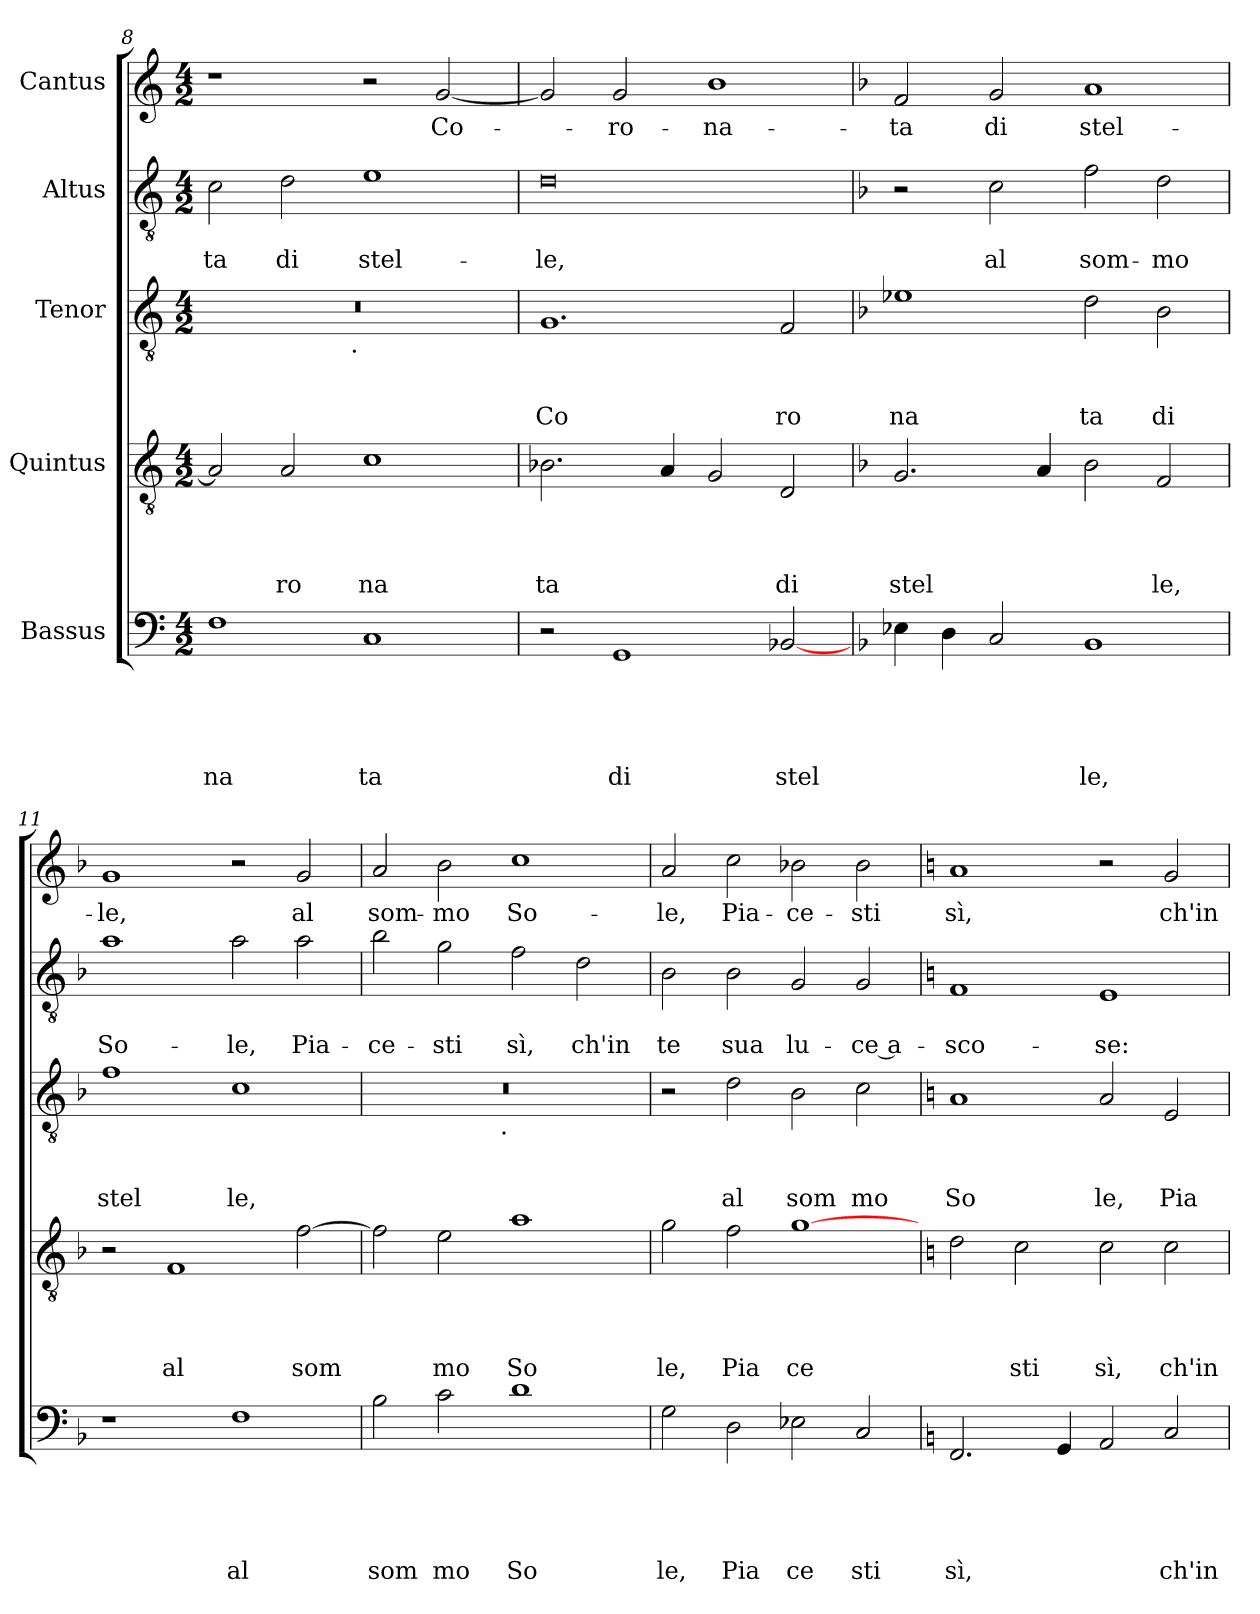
**kern	**text	**text	**text	**text	**text	**kern	**text	**text	**text	**text	**kern	**text	**text	**text	**kern	**text	**text	**kern	**text
*part5	*part5	*part5	*part5	*part5	*part5	*part4	*part4	*part4	*part4	*part4	*part3	*part3	*part3	*part3	*part2	*part2	*part2	*part1	*part1
*staff5	*staff5	*staff5	*staff5	*staff5	*staff5	*staff4	*staff4	*staff4	*staff4	*staff4	*staff3	*staff3	*staff3	*staff3	*staff2	*staff2	*staff2	*staff1	*staff1
*I"Bassus	*	*	*	*	*	*I"Quintus	*	*	*	*	*I"Tenor	*	*	*	*I"Altus	*	*	*I"Cantus	*
*clefF4	*	*	*	*	*	*clefGv2	*	*	*	*	*clefGv2	*	*	*	*clefGv2	*	*	*clefG2	*
*k[]	*	*	*	*	*	*k[]	*	*	*	*	*k[]	*	*	*	*k[]	*	*	*k[]	*
*C:	*	*	*	*	*	*C:	*	*	*	*	*C:	*	*	*	*C:	*	*	*C:	*
*M4/2	*	*	*	*	*	*M4/2	*	*	*	*	*M4/2	*	*	*	*M4/2	*	*	*M4/2	*
=8	=8	=8	=8	=8	=8	=8	=8	=8	=8	=8	=8	=8	=8	=8	=8	=8	=8	=8	=8
!	!	!	!	!	!LO:LY:b	!	!	!	!	!	!	!	!	!	!	!	!LO:LY:b	!	!
*	*	*	*	*	*	*	*	*	*	*	*^	*	*	*	*	*	*	*	*
1F	.	.	.	.	na	2A/]	.	.	.	.	0r	2ryy	.	.	.	2c\	.	-ta	1r	.
!	!	!	!	!	!	!	!	!	!	!LO:LY:b	!	!	!	!	!	!	!	!LO:LY:b	!	!
.	.	.	.	.	.	2A/	.	.	.	ro	.	4...ryy	.	.	.	2d\	.	di	.	.
!	!	!	!	!	!	!	!	!	!	!	!	!LO:TX:b:t=.	!	!	!	!	!	!	!	!
.	.	.	.	.	.	.	.	.	.	.	.	1ryy	.	.	.	.	.	.	.	.
!	!	!	!	!	!LO:LY:b	!	!	!	!	!LO:LY:b	!	!	!	!	!	!	!	!LO:LY:b	!	!
1C	.	.	.	.	ta	1c	.	.	.	na	.	.	.	.	.	1e	.	stel-	2r	.
!	!	!	!	!	!	!	!	!	!	!	!	!	!	!	!	!	!	!	!	!LO:LY:b
.	.	.	.	.	.	.	.	.	.	.	.	.	.	.	.	.	.	.	[<2g/	Co-
.	.	.	.	.	.	.	.	.	.	.	.	32ryy	.	.	.	.	.	.	.	.
=9	=9	=9	=9	=9	=9	=9	=9	=9	=9	=9	=9	=9	=9	=9	=9	=9	=9	=9	=9	=9
!	!	!	!	!	!	!	!	!	!	!LO:LY:b	!	!	!	!	!LO:LY:b	!	!	!LO:LY:b	!	!
*	*	*	*	*	*	*	*	*	*	*	*v	*v	*	*	*	*	*	*	*	*
2r	.	.	.	.	.	2.B-X\	.	.	.	ta	1.G	.	.	Co	0d	.	-le,	2g/]	.
!	!	!	!	!	!LO:LY:b	!	!	!	!	!	!	!	!	!	!	!	!	!	!LO:LY:b
1GG	.	.	.	.	di	.	.	.	.	.	.	.	.	.	.	.	.	2g/	-ro-
.	.	.	.	.	.	4A/	.	.	.	.	.	.	.	.	.	.	.	.	.
!	!	!	!	!	!	!	!	!	!	!	!	!	!	!	!	!	!	!	!LO:LY:b
.	.	.	.	.	.	2G/	.	.	.	.	.	.	.	.	.	.	.	1b	-na-
!	!	!	!	!	!LO:LY:b	!	!	!	!	!LO:LY:b	!	!	!	!LO:LY:b	!	!	!	!	!
[<2BB-X/	.	.	.	.	stel	2D/	.	.	.	di	2F/	.	.	ro	.	.	.	.	.
=10	=10	=10	=10	=10	=10	=10	=10	=10	=10	=10	=10	=10	=10	=10	=10	=10	=10	=10	=10
*k[b-]	*	*	*	*	*	*k[b-]	*	*	*	*	*k[b-]	*	*	*	*k[b-]	*	*	*k[b-]	*
*F:	*	*	*	*	*	*F:	*	*	*	*	*F:	*	*	*	*F:	*	*	*F:	*
!	!	!	!	!	!	!	!	!	!	!LO:LY:b	!	!	!	!LO:LY:b	!	!	!	!	!LO:LY:b
4E-\	.	.	.	.	.	2.G/	.	.	.	stel	1e-	.	.	na	2r	.	.	2f/	-ta
4D\	.	.	.	.	.	.	.	.	.	.	.	.	.	.	.	.	.	.	.
!	!	!	!	!	!	!	!	!	!	!	!	!	!	!	!	!	!LO:LY:b	!	!LO:LY:b
2C/	.	.	.	.	.	.	.	.	.	.	.	.	.	.	2c\	.	al	2g/	di
.	.	.	.	.	.	4A/	.	.	.	.	.	.	.	.	.	.	.	.	.
!	!	!	!	!	!LO:LY:b	!	!	!	!	!	!	!	!	!LO:LY:b	!	!	!LO:LY:b	!	!LO:LY:b
1BB-	.	.	.	.	le,	2B-\	.	.	.	.	2d\	.	.	ta	2f\	.	som-	1a	stel-
!	!	!	!	!	!	!	!	!	!	!LO:LY:b	!	!	!	!LO:LY:b	!	!	!LO:LY:b	!	!
.	.	.	.	.	.	2F/	.	.	.	le,	2B-\	.	.	di	2d\	.	-mo	.	.
=11	=11	=11	=11	=11	=11	=11	=11	=11	=11	=11	=11	=11	=11	=11	=11	=11	=11	=11	=11
!	!	!	!	!	!	!	!	!	!	!	!	!	!	!LO:LY:b	!	!	!LO:LY:b	!	!LO:LY:b
1r	.	.	.	.	.	2r	.	.	.	.	1f	.	.	stel	1a	.	So-	1g	-le,
!	!	!	!	!	!	!	!	!	!	!LO:LY:b	!	!	!	!	!	!	!	!	!
.	.	.	.	.	.	1F	.	.	.	al	.	.	.	.	.	.	.	.	.
!	!	!	!	!	!LO:LY:b	!	!	!	!	!	!	!	!	!LO:LY:b	!	!	!LO:LY:b	!	!
1F	.	.	.	.	al	.	.	.	.	.	1c	.	.	le,	2a\	.	-le,	2r	.
!	!	!	!	!	!	!	!	!	!	!LO:LY:b	!	!	!	!	!	!	!LO:LY:b	!	!LO:LY:b
.	.	.	.	.	.	[>2f\	.	.	.	som	.	.	.	.	2a\	.	Pia-	2g/	al
=12	=12	=12	=12	=12	=12	=12	=12	=12	=12	=12	=12	=12	=12	=12	=12	=12	=12	=12	=12
!	!	!	!	!	!LO:LY:b	!	!	!	!	!	!	!	!	!	!	!	!LO:LY:b	!	!LO:LY:b
*	*	*	*	*	*	*	*	*	*	*	*^	*	*	*	*	*	*	*	*
2B-\	.	.	.	.	som	2f\]	.	.	.	.	0r	2ryy	.	.	.	2b-\	.	-ce-	2a/	som-
!	!	!	!	!	!LO:LY:b	!	!	!	!	!LO:LY:b	!	!	!	!	!	!	!	!LO:LY:b	!	!LO:LY:b
2c\	.	.	.	.	mo	2e\	.	.	.	mo	.	4...ryy	.	.	.	2g\	.	-sti	2b-\	-mo
!	!	!	!	!	!	!	!	!	!	!	!	!LO:TX:b:t=.	!	!	!	!	!	!	!	!
.	.	.	.	.	.	.	.	.	.	.	.	1ryy	.	.	.	.	.	.	.	.
!	!	!	!	!	!LO:LY:b	!	!	!	!	!LO:LY:b	!	!	!	!	!	!	!	!LO:LY:b	!	!LO:LY:b
1d	.	.	.	.	So	1a	.	.	.	So	.	.	.	.	.	2f\	.	sì,	1cc	So-
!	!	!	!	!	!	!	!	!	!	!	!	!	!	!	!	!	!	!LO:LY:b	!	!
.	.	.	.	.	.	.	.	.	.	.	.	.	.	.	.	2d\	.	ch'in	.	.
.	.	.	.	.	.	.	.	.	.	.	.	32ryy	.	.	.	.	.	.	.	.
=13	=13	=13	=13	=13	=13	=13	=13	=13	=13	=13	=13	=13	=13	=13	=13	=13	=13	=13	=13	=13
!	!	!	!	!	!LO:LY:b	!	!	!	!	!LO:LY:b	!	!	!	!	!	!	!	!LO:LY:b	!	!LO:LY:b
*	*	*	*	*	*	*	*	*	*	*	*v	*v	*	*	*	*	*	*	*	*
2G\	.	.	.	.	le,	2g\	.	.	.	le,	2r	.	.	.	2B-\	.	te	2a/	-le,
!	!	!	!	!	!LO:LY:b	!	!	!	!	!LO:LY:b	!	!	!	!LO:LY:b	!	!	!LO:LY:b	!	!LO:LY:b
2D\	.	.	.	.	Pia	2f\	.	.	.	Pia	2d\	.	.	al	2B-\	.	sua	2cc\	Pia-
!	!	!	!	!	!LO:LY:b	!	!	!	!	!LO:LY:b	!	!	!	!LO:LY:b	!	!	!LO:LY:b	!	!LO:LY:b
2E-X\	.	.	.	.	ce	[<1g	.	.	.	ce	2B-\	.	.	som	2G/	.	lu-	2b-X\	-ce-
!	!	!	!	!	!LO:LY:b	!	!	!	!	!	!	!	!	!LO:LY:b	!	!	!LO:LY:b:rj	!	!LO:LY:b
2C/	.	.	.	.	sti	.	.	.	.	.	2c\	.	.	mo	2G/	.	-ce a-	2b-\	-sti
!!LO:LB:g=z
=14	=14	=14	=14	=14	=14	=14	=14	=14	=14	=14	=14	=14	=14	=14	=14	=14	=14	=14	=14
*k[]	*	*	*	*	*	*k[]	*	*	*	*	*k[]	*	*	*	*k[]	*	*	*k[]	*
*C:	*	*	*	*	*	*C:	*	*	*	*	*C:	*	*	*	*C:	*	*	*C:	*
!	!	!	!	!	!LO:LY:b	!	!	!	!	!	!	!	!	!LO:LY:b	!	!	!LO:LY:b	!	!LO:LY:b
2.FF/	.	.	.	.	sì,	2d\	.	.	.	.	1A	.	.	So	1F	.	-sco-	1a	sì,
!	!	!	!	!	!	!	!	!	!	!LO:LY:b	!	!	!	!	!	!	!	!	!
.	.	.	.	.	.	2c\	.	.	.	sti	.	.	.	.	.	.	.	.	.
4GG/	.	.	.	.	.	.	.	.	.	.	.	.	.	.	.	.	.	.	.
!	!	!	!	!	!	!	!	!	!	!LO:LY:b	!	!	!	!LO:LY:b	!	!	!LO:LY:b	!	!
2AA/	.	.	.	.	.	2c\	.	.	.	sì,	2A/	.	.	le,	1E	.	-se:	2r	.
!	!	!	!	!	!LO:LY:b	!	!	!	!	!LO:LY:b	!	!	!	!LO:LY:b	!	!	!	!	!LO:LY:b
2C/	.	.	.	.	ch'in	2c\	.	.	.	ch'in	2E/	.	.	Pia	.	.	.	2g/	ch'in
=	=	=	=	=	=	=	=	=	=	=	=	=	=	=	=	=	=	=	=
*-	*-	*-	*-	*-	*-	*-	*-	*-	*-	*-	*-	*-	*-	*-	*-	*-	*-	*-	*-
